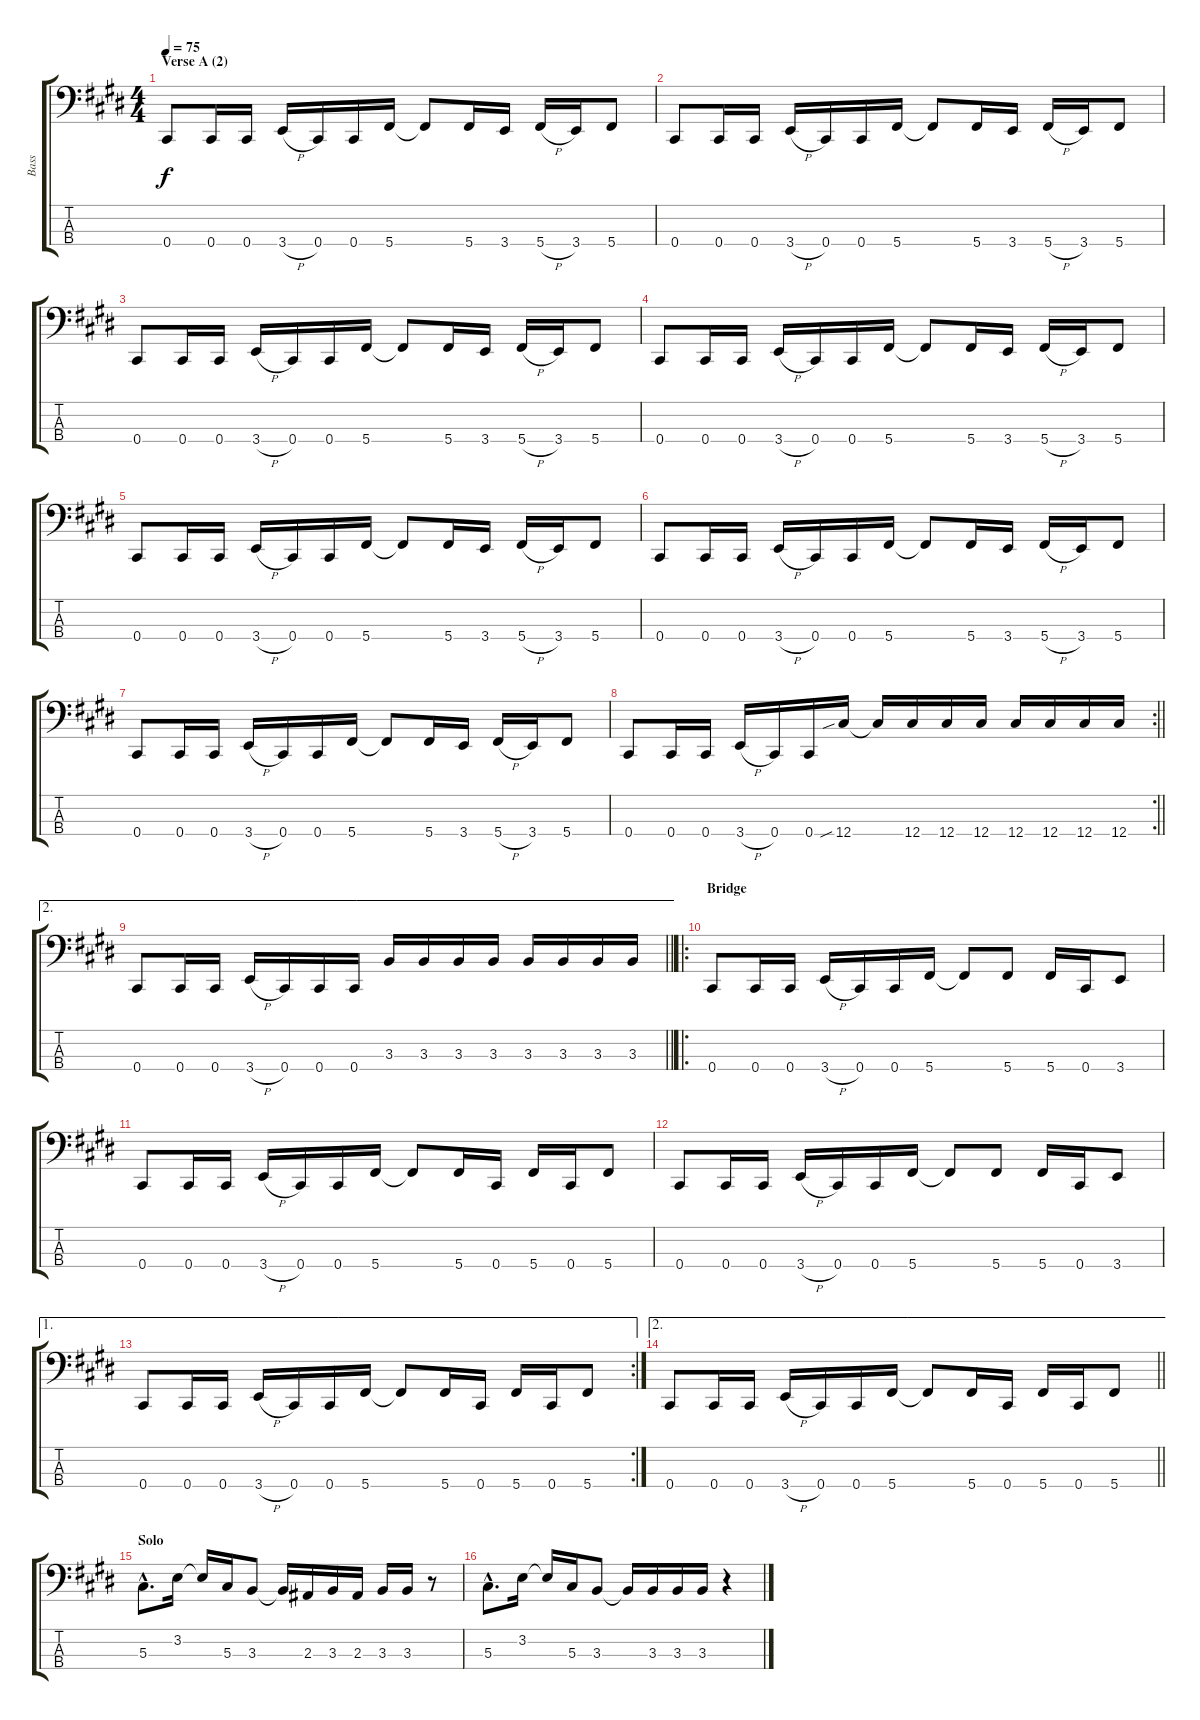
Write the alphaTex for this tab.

\track ("Bass" "Bass") {instrument electricbasspick}
\staff {score tabs}
\tuning (Gb2 Db2 Ab1 Db1) {hide}
\ts (4 4)
\section ("" "Verse A (2)")
\tempo 75
\clef f4
\ks c#minor
0.4.8{dy f} 0.4.16 0.4.16 3.4{h}.16 0.4.16 0.4.16 5.4.16 5.4{t}.8 5.4.16 3.4.16 5.4{h}.16 3.4.16 5.4.8 |
0.4.8 0.4.16 0.4.16 3.4{h}.16 0.4.16 0.4.16 5.4.16 5.4{t}.8 5.4.16 3.4.16 5.4{h}.16 3.4.16 5.4.8 |
0.4.8 0.4.16 0.4.16 3.4{h}.16 0.4.16 0.4.16 5.4.16 5.4{t}.8 5.4.16 3.4.16 5.4{h}.16 3.4.16 5.4.8 |
0.4.8 0.4.16 0.4.16 3.4{h}.16 0.4.16 0.4.16 5.4.16 5.4{t}.8 5.4.16 3.4.16 5.4{h}.16 3.4.16 5.4.8 |
0.4.8 0.4.16 0.4.16 3.4{h}.16 0.4.16 0.4.16 5.4.16 5.4{t}.8 5.4.16 3.4.16 5.4{h}.16 3.4.16 5.4.8 |
0.4.8 0.4.16 0.4.16 3.4{h}.16 0.4.16 0.4.16 5.4.16 5.4{t}.8 5.4.16 3.4.16 5.4{h}.16 3.4.16 5.4.8 |
0.4.8 0.4.16 0.4.16 3.4{h}.16 0.4.16 0.4.16 5.4.16 5.4{t}.8 5.4.16 3.4.16 5.4{h}.16 3.4.16 5.4.8 |
\rc 2
\barLineRight lightlight
0.4.8 0.4.16 0.4.16 3.4{h}.16 0.4.16 0.4.16 12.4{sib}.16 12.4{t}.16 12.4.16 12.4.16 12.4.16 12.4.16 12.4.16 12.4.16 12.4.16 |
\ae 2
\barLineRight lightlight
0.4.8 0.4.16 0.4.16 3.4{h}.16 0.4.16 0.4.16 0.4.16 3.3.16 3.3.16 3.3.16 3.3.16 3.3.16 3.3.16 3.3.16 3.3.16 |
\ro
\section ("" "Bridge")
0.4.8 0.4.16 0.4.16 3.4{h}.16 0.4.16 0.4.16 5.4.16 5.4{t}.8 5.4.8 5.4.16 0.4.16 3.4.8 |
0.4.8 0.4.16 0.4.16 3.4{h}.16 0.4.16 0.4.16 5.4.16 5.4{t}.8 5.4.16 0.4.16 5.4.16 0.4.16 5.4.8 |
0.4.8 0.4.16 0.4.16 3.4{h}.16 0.4.16 0.4.16 5.4.16 5.4{t}.8 5.4.8 5.4.16 0.4.16 3.4.8 |
\ae 1
\rc 2
0.4.8 0.4.16 0.4.16 3.4{h}.16 0.4.16 0.4.16 5.4.16 5.4{t}.8 5.4.16 0.4.16 5.4.16 0.4.16 5.4.8 |
\ae 2
\barLineRight lightlight
0.4.8 0.4.16 0.4.16 3.4{h}.16 0.4.16 0.4.16 5.4.16 5.4{t}.8 5.4.16 0.4.16 5.4.16 0.4.16 5.4.8 |
\section ("" "Solo")
5.3{hac}.8{d} 3.2.16 3.2{t}.16 5.3.16 3.3.8 3.3{t}.16 2.3.16 3.3.16 2.3.16 3.3.16 3.3.16 r.8 |
5.3{hac}.8{d} 3.2.16 3.2{t}.16 5.3.16 3.3.8 3.3{t}.16 3.3.16 3.3.16 3.3.16 r.4
